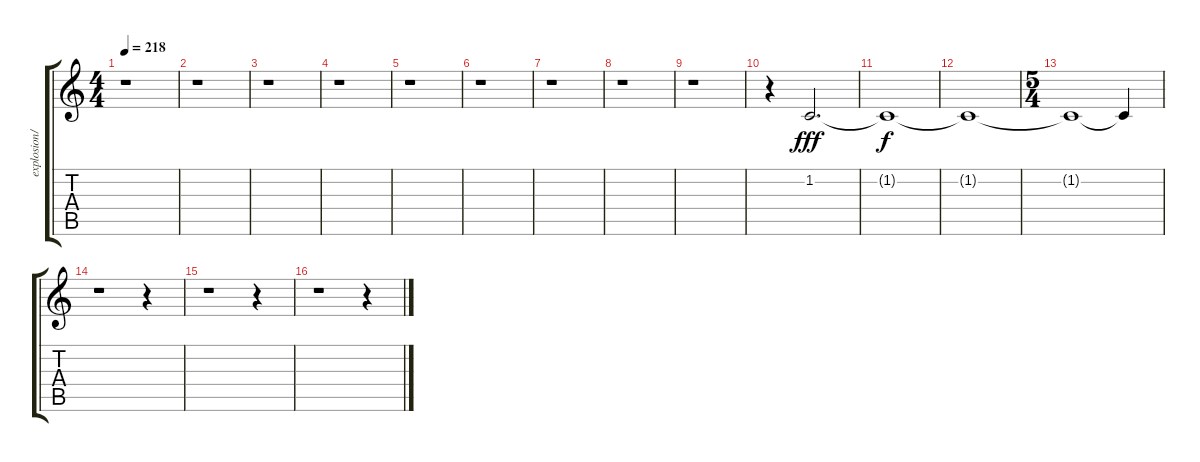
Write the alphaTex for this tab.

\track ("explosion/fret noise" "explosion/") {instrument guitarfretnoise}
\staff {score tabs}
\tuning (E4 B3 G3 D3 A2 E2) {hide}
\ts (4 4)
\tempo 218
\clef g2
\ks c
r.1{dy f} |
r.1 |
r.1 |
r.1 |
r.1 |
r.1 |
r.1 |
r.1 |
r.1 |
r.4 1.2.2{d dy fff volume 16 instrument gunshot} |
1.2{t}.1{dy f} |
1.2{t}.1 |
\ts (5 4)
1.2{t}.1 1.2{t}.4 |
r.1 r.4 |
r.1 r.4 |
r.1 r.4
